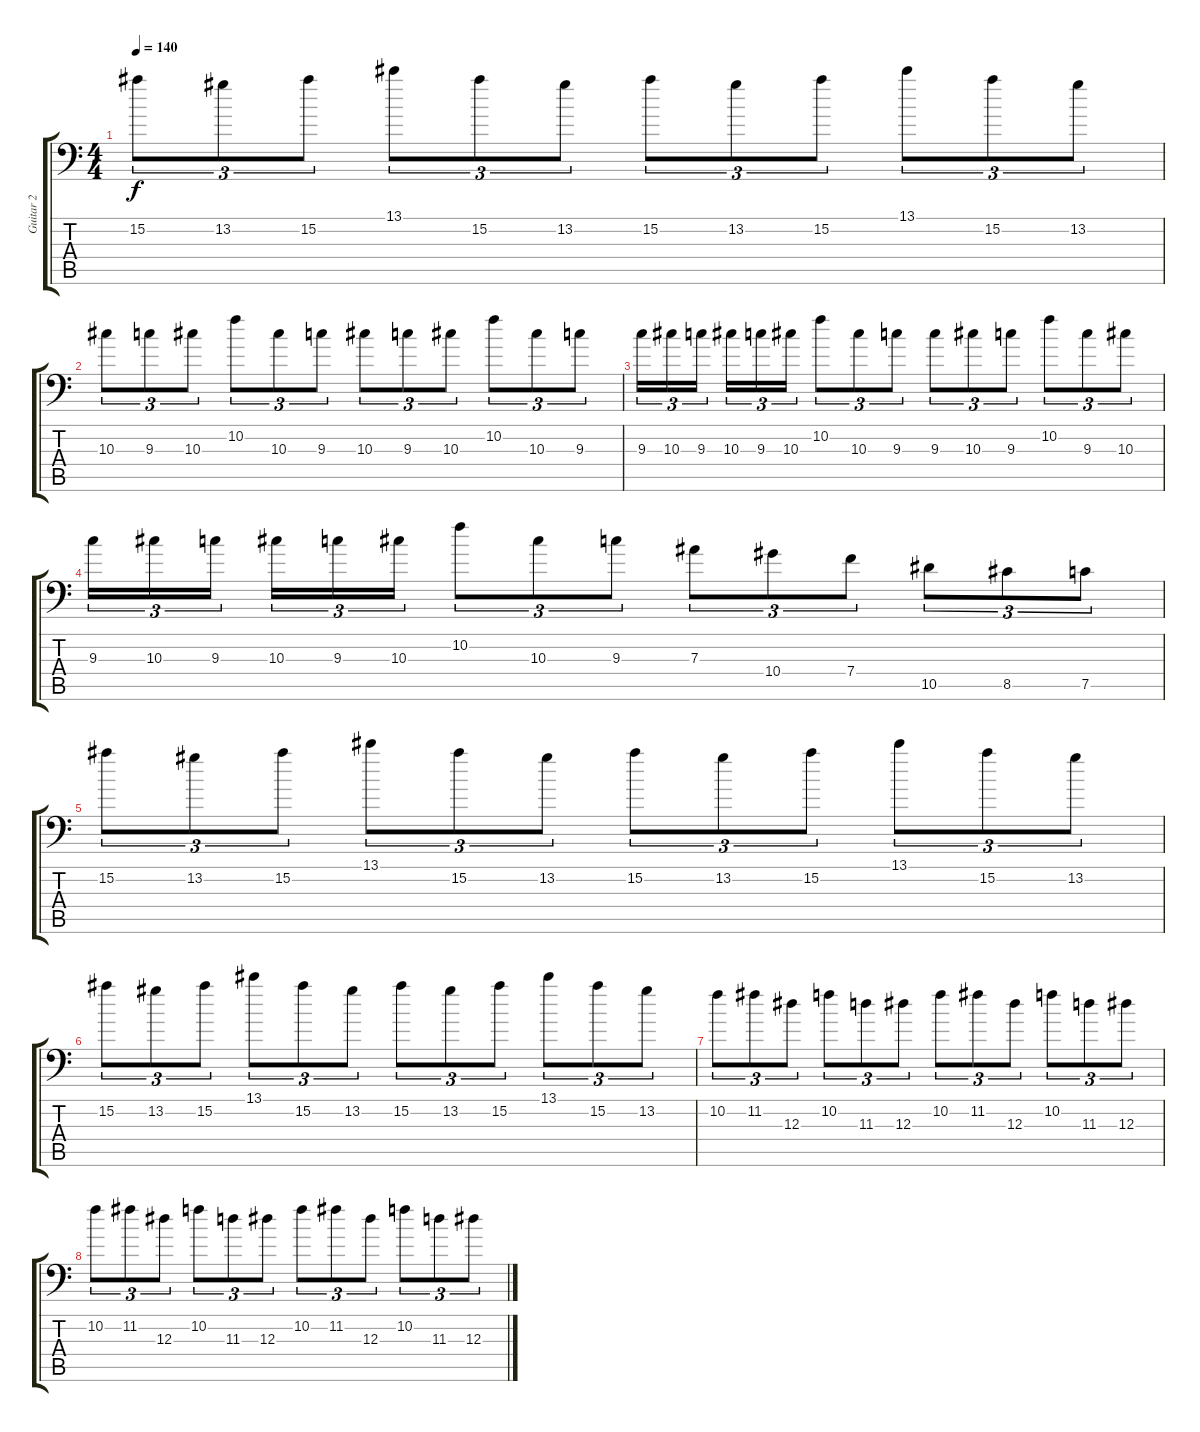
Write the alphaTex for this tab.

\track ("Guitar 2" "Guitar 2") {instrument overdrivenguitar}
\staff {score tabs}
\tuning (C4 G3 Eb3 Bb2 F2 Bb1) {hide}
\ts (4 4)
\tempo 140
\clef f4
\ks c
15.2.8{tu (3 2) dy f} 13.2.8{tu (3 2)} 15.2.8{tu (3 2)} 13.1.8{tu (3 2)} 15.2.8{tu (3 2)} 13.2.8{tu (3 2)} 15.2.8{tu (3 2)} 13.2.8{tu (3 2)} 15.2.8{tu (3 2)} 13.1.8{tu (3 2)} 15.2.8{tu (3 2)} 13.2.8{tu (3 2)} |
10.3.8{tu (3 2)} 9.3.8{tu (3 2)} 10.3.8{tu (3 2)} 10.2.8{tu (3 2)} 10.3.8{tu (3 2)} 9.3.8{tu (3 2)} 10.3.8{tu (3 2)} 9.3.8{tu (3 2)} 10.3.8{tu (3 2)} 10.2.8{tu (3 2)} 10.3.8{tu (3 2)} 9.3.8{tu (3 2)} |
9.3.16{tu (3 2)} 10.3.16{tu (3 2)} 9.3.16{tu (3 2) beam splitsecondary} 10.3.16{tu (3 2)} 9.3.16{tu (3 2)} 10.3.16{tu (3 2)} 10.2.8{tu (3 2)} 10.3.8{tu (3 2)} 9.3.8{tu (3 2)} 9.3.8{tu (3 2)} 10.3.8{tu (3 2)} 9.3.8{tu (3 2)} 10.2.8{tu (3 2)} 9.3.8{tu (3 2)} 10.3.8{tu (3 2)} |
9.3.16{tu (3 2)} 10.3.16{tu (3 2)} 9.3.16{tu (3 2) beam splitsecondary} 10.3.16{tu (3 2)} 9.3.16{tu (3 2)} 10.3.16{tu (3 2)} 10.2.8{tu (3 2)} 10.3.8{tu (3 2)} 9.3.8{tu (3 2)} 7.3.8{tu (3 2)} 10.4.8{tu (3 2)} 7.4.8{tu (3 2)} 10.5.8{tu (3 2)} 8.5.8{tu (3 2)} 7.5.8{tu (3 2)} |
15.2.8{tu (3 2)} 13.2.8{tu (3 2)} 15.2.8{tu (3 2)} 13.1.8{tu (3 2)} 15.2.8{tu (3 2)} 13.2.8{tu (3 2)} 15.2.8{tu (3 2)} 13.2.8{tu (3 2)} 15.2.8{tu (3 2)} 13.1.8{tu (3 2)} 15.2.8{tu (3 2)} 13.2.8{tu (3 2)} |
15.2.8{tu (3 2)} 13.2.8{tu (3 2)} 15.2.8{tu (3 2)} 13.1.8{tu (3 2)} 15.2.8{tu (3 2)} 13.2.8{tu (3 2)} 15.2.8{tu (3 2)} 13.2.8{tu (3 2)} 15.2.8{tu (3 2)} 13.1.8{tu (3 2)} 15.2.8{tu (3 2)} 13.2.8{tu (3 2)} |
10.2.8{tu (3 2)} 11.2.8{tu (3 2)} 12.3.8{tu (3 2)} 10.2.8{tu (3 2)} 11.3.8{tu (3 2)} 12.3.8{tu (3 2)} 10.2.8{tu (3 2)} 11.2.8{tu (3 2)} 12.3.8{tu (3 2)} 10.2.8{tu (3 2)} 11.3.8{tu (3 2)} 12.3.8{tu (3 2)} |
10.2.8{tu (3 2)} 11.2.8{tu (3 2)} 12.3.8{tu (3 2)} 10.2.8{tu (3 2)} 11.3.8{tu (3 2)} 12.3.8{tu (3 2)} 10.2.8{tu (3 2)} 11.2.8{tu (3 2)} 12.3.8{tu (3 2)} 10.2.8{tu (3 2)} 11.3.8{tu (3 2)} 12.3.8{tu (3 2)}
